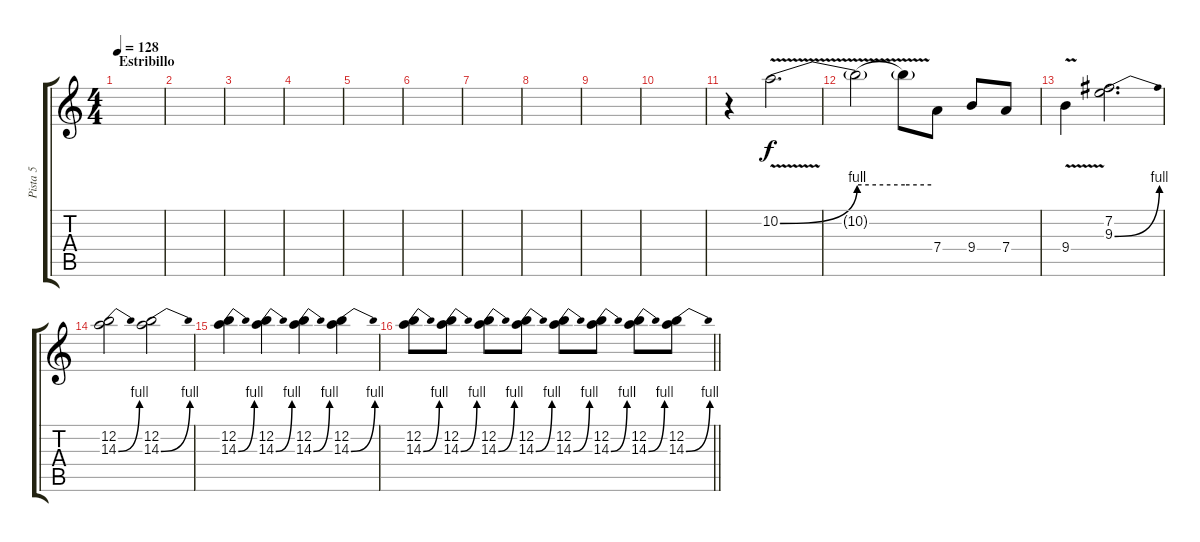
\track ("Pista 5" "Pista 5") {instrument overdrivenguitar}
\staff {score tabs}
\tuning (E4 B3 G3 D3 A2 E2) {hide}
\ts (4 4)
\section ("" "Estribillo")
\tempo 128
\clef g2
\ks c
|
|
|
|
|
|
|
|
|
|
r.4 10.2{be (bend 0 0 60 4) v}.2{d} |
10.2{be (hold 0 4 60 4) v t}.2 10.2{be (hold 0 4 60 4) v t}.8 7.4.8 9.4.8 7.4.8 |
9.4{v}.4 (7.2 9.3{be (bend 0 0 60 4)}).2{d} |
(12.2 14.3{be (bend 0 0 60 4)}).2 (12.2 14.3{be (bend 0 0 60 4)}).2 |
(12.2 14.3{be (bend 0 0 60 4)}).4 (12.2 14.3{be (bend 0 0 60 4)}).4 (12.2 14.3{be (bend 0 0 60 4)}).4 (12.2 14.3{be (bend 0 0 60 4)}).4 |
\barLineRight lightlight
(12.2 14.3{be (bend 0 0 60 4)}).8 (12.2 14.3{be (bend 0 0 60 4)}).8 (12.2 14.3{be (bend 0 0 60 4)}).8 (12.2 14.3{be (bend 0 0 60 4)}).8 (12.2 14.3{be (bend 0 0 60 4)}).8 (12.2 14.3{be (bend 0 0 60 4)}).8 (12.2 14.3{be (bend 0 0 60 4)}).8 (12.2 14.3{be (bend 0 0 60 4)}).8
